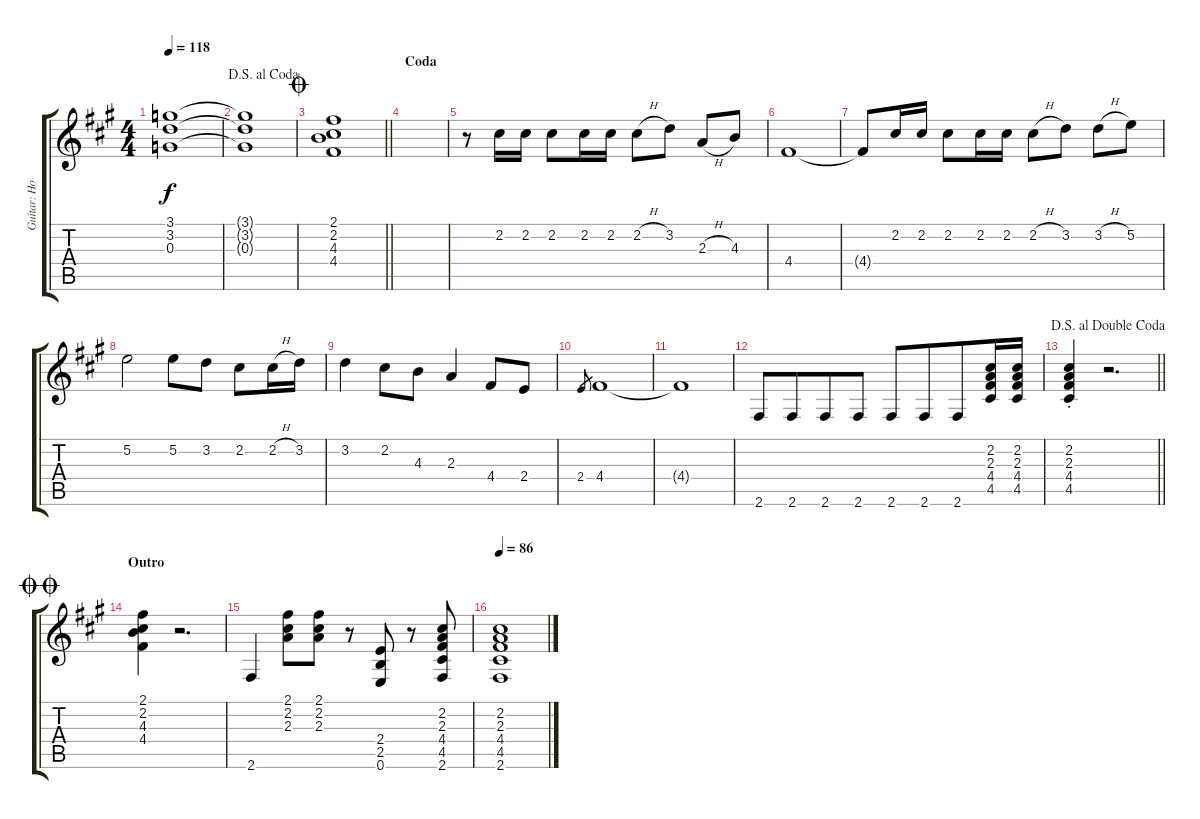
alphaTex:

\track ("Guitar: Howard" "Guitar: Ho") {instrument electricguitarjazz}
\staff {score tabs}
\tuning (E4 B3 G3 D3 A2 E2) {hide}
\ts (4 4)
\tempo 118
\clef g2
\ks a
(3.1 3.2 0.3).1{dy f} |
\jump dalsegnoalcoda
(3.1{t} 3.2{t} 0.3{t}).1 |
\jump coda
\barLineRight lightlight
(2.1 2.2 4.3 4.4).1 |
\section ("" "Coda")
|
r.8 2.2.16 2.2.16 2.2.8 2.2.16 2.2.16 2.2{h}.8 3.2.8 2.3{h}.8 4.3.8 |
4.4.1 |
4.4{t}.8 2.2.16 2.2.16 2.2.8 2.2.16 2.2.16 2.2{h}.8 3.2.8 3.2{h}.8 5.2.8 |
5.2.2 5.2.8 3.2.8 2.2.8 2.2{h}.16 3.2.16 |
3.2.4 2.2.8 4.3.8 2.3.4 4.4.8 2.4.8 |
2.4.8{gr} 4.4.1{volume 0} |
4.4{t}.1 |
2.6.8{volume 12} 2.6.8{beam merge} 2.6.8 2.6.8 2.6.8 2.6.8{beam merge} 2.6.8 (2.2 2.3 4.4 4.5).16 (2.2 2.3 4.4 4.5).16 |
\jump dalsegnoaldoublecoda
\barLineRight lightlight
(2.2{st} 2.3{st} 4.4{st} 4.5{st}).4 r.2{d} |
\section ("" "Outro")
\jump doublecoda
(2.1 2.2 4.3 4.4).4 r.2{d} |
2.6.4 (2.1 2.2 2.3).8 (2.1 2.2 2.3).8 r.8 (2.4 2.5 0.6).8 r.8 (2.2 2.3 4.4 4.5 2.6).8 |
\tempo 86
(2.2 2.3 4.4 4.5 2.6).1
